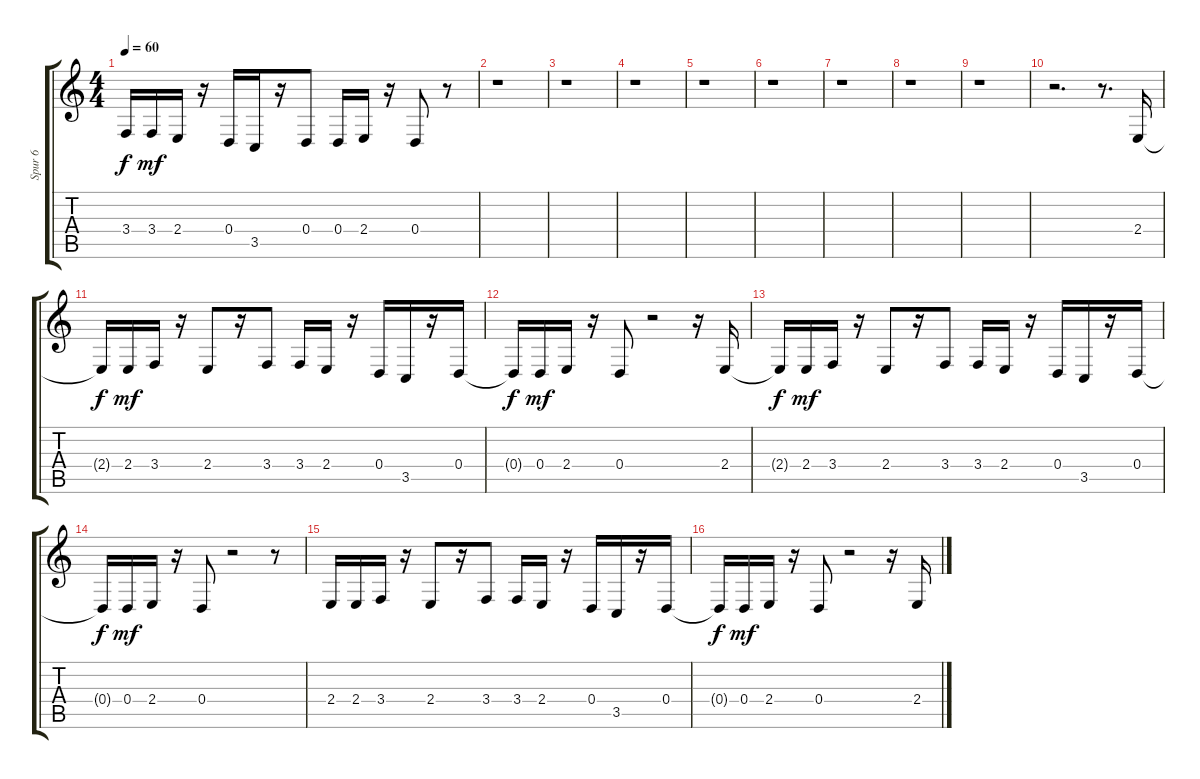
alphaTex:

\track ("Spur 6" "Spur 6") {instrument acousticgrandpiano}
\staff {score tabs}
\tuning (E4 B3 G3 D3 A2 E2) {hide}
\ts (4 4)
\tempo 60
\clef g2
\ks c
3.4{t}.16{dy f} 3.4.16{dy mf} 2.4.16 r.16 0.4.16 3.5.16 r.16 0.4.8 0.4.16 2.4.16 r.16 0.4.8 r.8 |
r.1 |
r.1 |
r.1 |
r.1 |
r.1 |
r.1 |
r.1 |
r.1 |
r.2{d} r.8{d} 2.4.16 |
2.4{t}.16{dy f} 2.4.16{dy mf} 3.4.16 r.16 2.4.8 r.16 3.4.8 3.4.16 2.4.16 r.16 0.4.16 3.5.16 r.16 0.4.16 |
0.4{t}.16{dy f} 0.4.16{dy mf} 2.4.16 r.16 0.4.8 r.2 r.16 2.4.16 |
2.4{t}.16{dy f} 2.4.16{dy mf} 3.4.16 r.16 2.4.8 r.16 3.4.8 3.4.16 2.4.16 r.16 0.4.16 3.5.16 r.16 0.4.16 |
0.4{t}.16{dy f} 0.4.16{dy mf} 2.4.16 r.16 0.4.8 r.2 r.8 |
2.4.16 2.4.16 3.4.16 r.16 2.4.8 r.16 3.4.8 3.4.16 2.4.16 r.16 0.4.16 3.5.16 r.16 0.4.16 |
0.4{t}.16{dy f} 0.4.16{dy mf} 2.4.16 r.16 0.4.8 r.2 r.16 2.4.16
